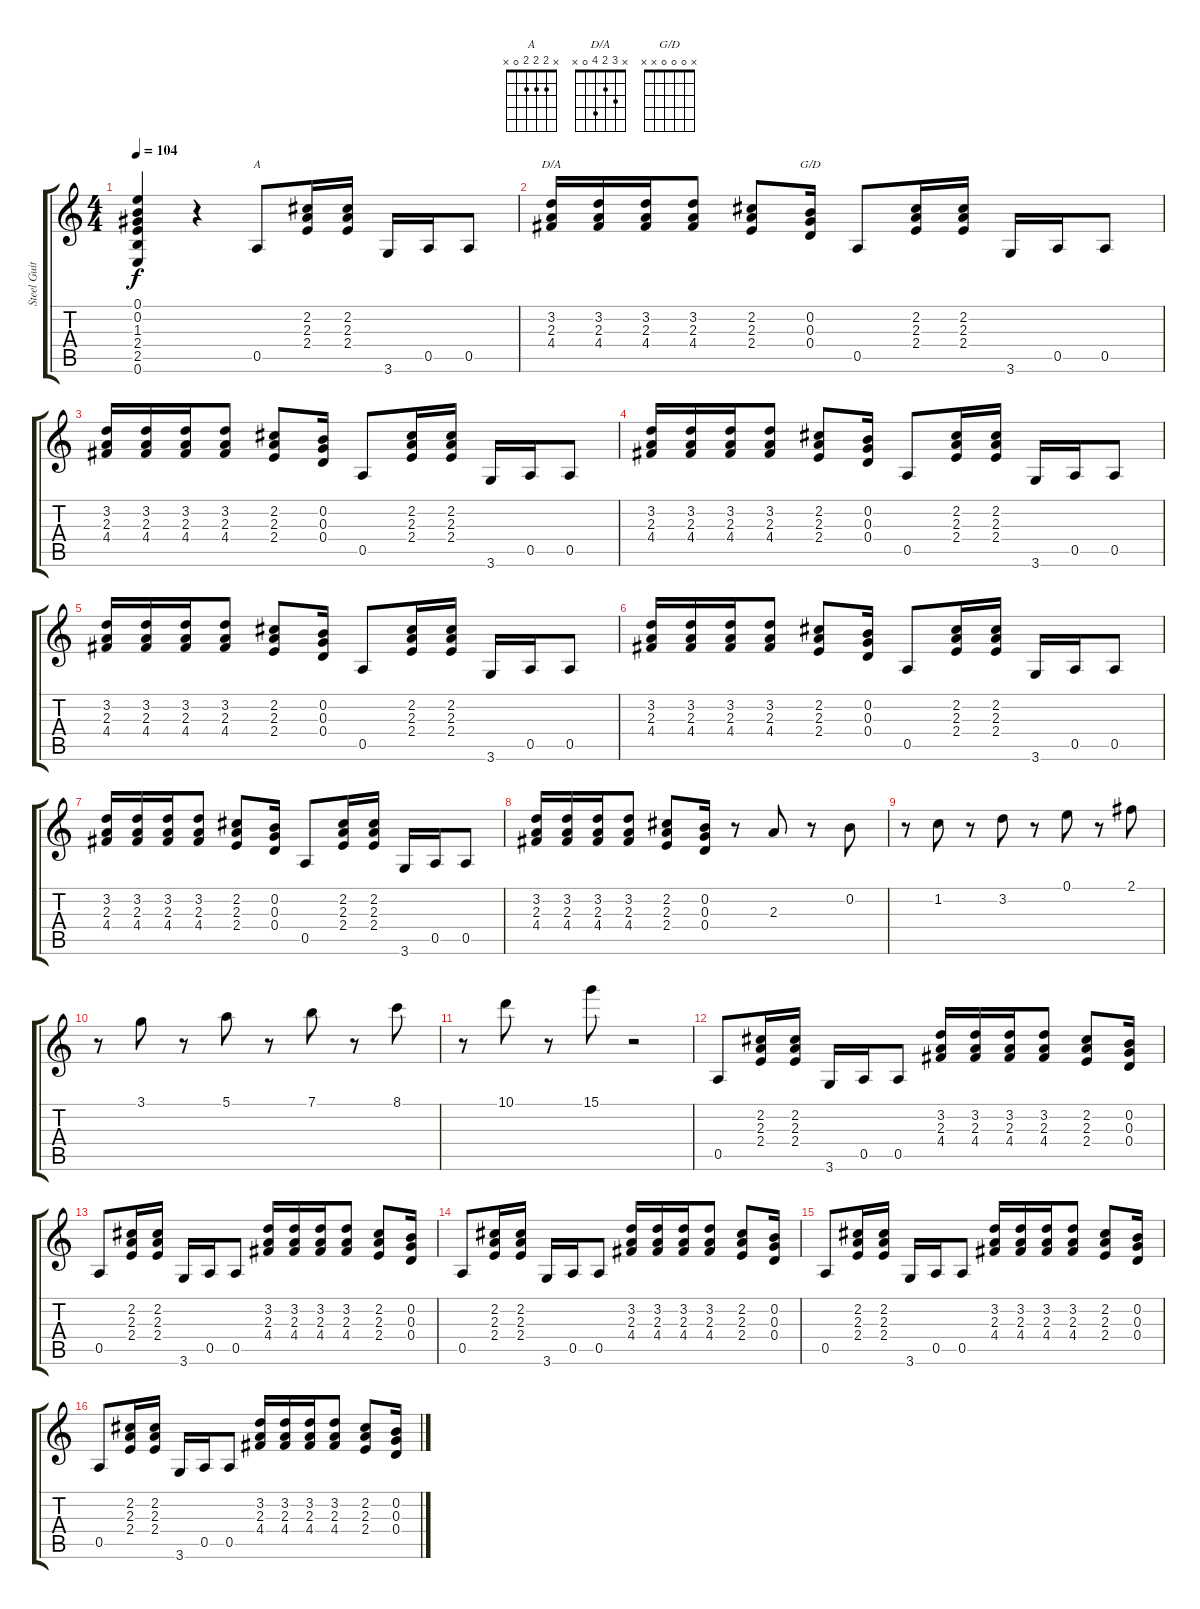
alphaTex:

\track ("Steel Guitar" "Steel Guit") {instrument acousticguitarsteel}
\staff {score tabs}
\tuning (E4 B3 G3 D3 A2 E2) {hide}
\chord ("A" x 2 2 2 0 x)
\chord ("D/A" x 3 2 4 0 x)
\chord ("G/D" x 0 0 0 x x)
\ts (4 4)
\tempo 104
\clef g2
\ks c
(0.1 0.2 1.3 2.4 2.5 0.6).4{dy f} r.4 0.5.8{ch "A"} (2.2 2.3 2.4).16 (2.2 2.3 2.4).16 3.6.16 0.5.16 0.5.8 |
(3.2 2.3 4.4).16{ch "D/A"} (3.2 2.3 4.4).16 (3.2 2.3 4.4).16 (3.2 2.3 4.4).8 (2.2 2.3 2.4).8 (0.2 0.3 0.4).16{ch "G/D"} 0.5.8 (2.2 2.3 2.4).16 (2.2 2.3 2.4).16 3.6.16 0.5.16 0.5.8 |
(3.2 2.3 4.4).16 (3.2 2.3 4.4).16 (3.2 2.3 4.4).16 (3.2 2.3 4.4).8 (2.2 2.3 2.4).8 (0.2 0.3 0.4).16 0.5.8 (2.2 2.3 2.4).16 (2.2 2.3 2.4).16 3.6.16 0.5.16 0.5.8 |
(3.2 2.3 4.4).16 (3.2 2.3 4.4).16 (3.2 2.3 4.4).16 (3.2 2.3 4.4).8 (2.2 2.3 2.4).8 (0.2 0.3 0.4).16 0.5.8 (2.2 2.3 2.4).16 (2.2 2.3 2.4).16 3.6.16 0.5.16 0.5.8 |
(3.2 2.3 4.4).16 (3.2 2.3 4.4).16 (3.2 2.3 4.4).16 (3.2 2.3 4.4).8 (2.2 2.3 2.4).8 (0.2 0.3 0.4).16 0.5.8 (2.2 2.3 2.4).16 (2.2 2.3 2.4).16 3.6.16 0.5.16 0.5.8 |
(3.2 2.3 4.4).16 (3.2 2.3 4.4).16 (3.2 2.3 4.4).16 (3.2 2.3 4.4).8 (2.2 2.3 2.4).8 (0.2 0.3 0.4).16 0.5.8 (2.2 2.3 2.4).16 (2.2 2.3 2.4).16 3.6.16 0.5.16 0.5.8 |
(3.2 2.3 4.4).16 (3.2 2.3 4.4).16 (3.2 2.3 4.4).16 (3.2 2.3 4.4).8 (2.2 2.3 2.4).8 (0.2 0.3 0.4).16 0.5.8 (2.2 2.3 2.4).16 (2.2 2.3 2.4).16 3.6.16 0.5.16 0.5.8 |
(3.2 2.3 4.4).16 (3.2 2.3 4.4).16 (3.2 2.3 4.4).16 (3.2 2.3 4.4).8 (2.2 2.3 2.4).8 (0.2 0.3 0.4).16 r.8 2.3.8 r.8 0.2.8 |
r.8 1.2.8 r.8 3.2.8 r.8 0.1.8 r.8 2.1.8 |
r.8 3.1.8 r.8 5.1.8 r.8 7.1.8 r.8 8.1.8 |
r.8 10.1.8 r.8 15.1.8 r.2 |
0.5.8 (2.2 2.3 2.4).16 (2.2 2.3 2.4).16 3.6.16 0.5.16 0.5.8 (3.2 2.3 4.4).16 (3.2 2.3 4.4).16 (3.2 2.3 4.4).16 (3.2 2.3 4.4).8 (2.2 2.3 2.4).8 (0.2 0.3 0.4).16 |
0.5.8 (2.2 2.3 2.4).16 (2.2 2.3 2.4).16 3.6.16 0.5.16 0.5.8 (3.2 2.3 4.4).16 (3.2 2.3 4.4).16 (3.2 2.3 4.4).16 (3.2 2.3 4.4).8 (2.2 2.3 2.4).8 (0.2 0.3 0.4).16 |
0.5.8 (2.2 2.3 2.4).16 (2.2 2.3 2.4).16 3.6.16 0.5.16 0.5.8 (3.2 2.3 4.4).16 (3.2 2.3 4.4).16 (3.2 2.3 4.4).16 (3.2 2.3 4.4).8 (2.2 2.3 2.4).8 (0.2 0.3 0.4).16 |
0.5.8 (2.2 2.3 2.4).16 (2.2 2.3 2.4).16 3.6.16 0.5.16 0.5.8 (3.2 2.3 4.4).16 (3.2 2.3 4.4).16 (3.2 2.3 4.4).16 (3.2 2.3 4.4).8 (2.2 2.3 2.4).8 (0.2 0.3 0.4).16 |
0.5.8 (2.2 2.3 2.4).16 (2.2 2.3 2.4).16 3.6.16 0.5.16 0.5.8 (3.2 2.3 4.4).16 (3.2 2.3 4.4).16 (3.2 2.3 4.4).16 (3.2 2.3 4.4).8 (2.2 2.3 2.4).8 (0.2 0.3 0.4).16
